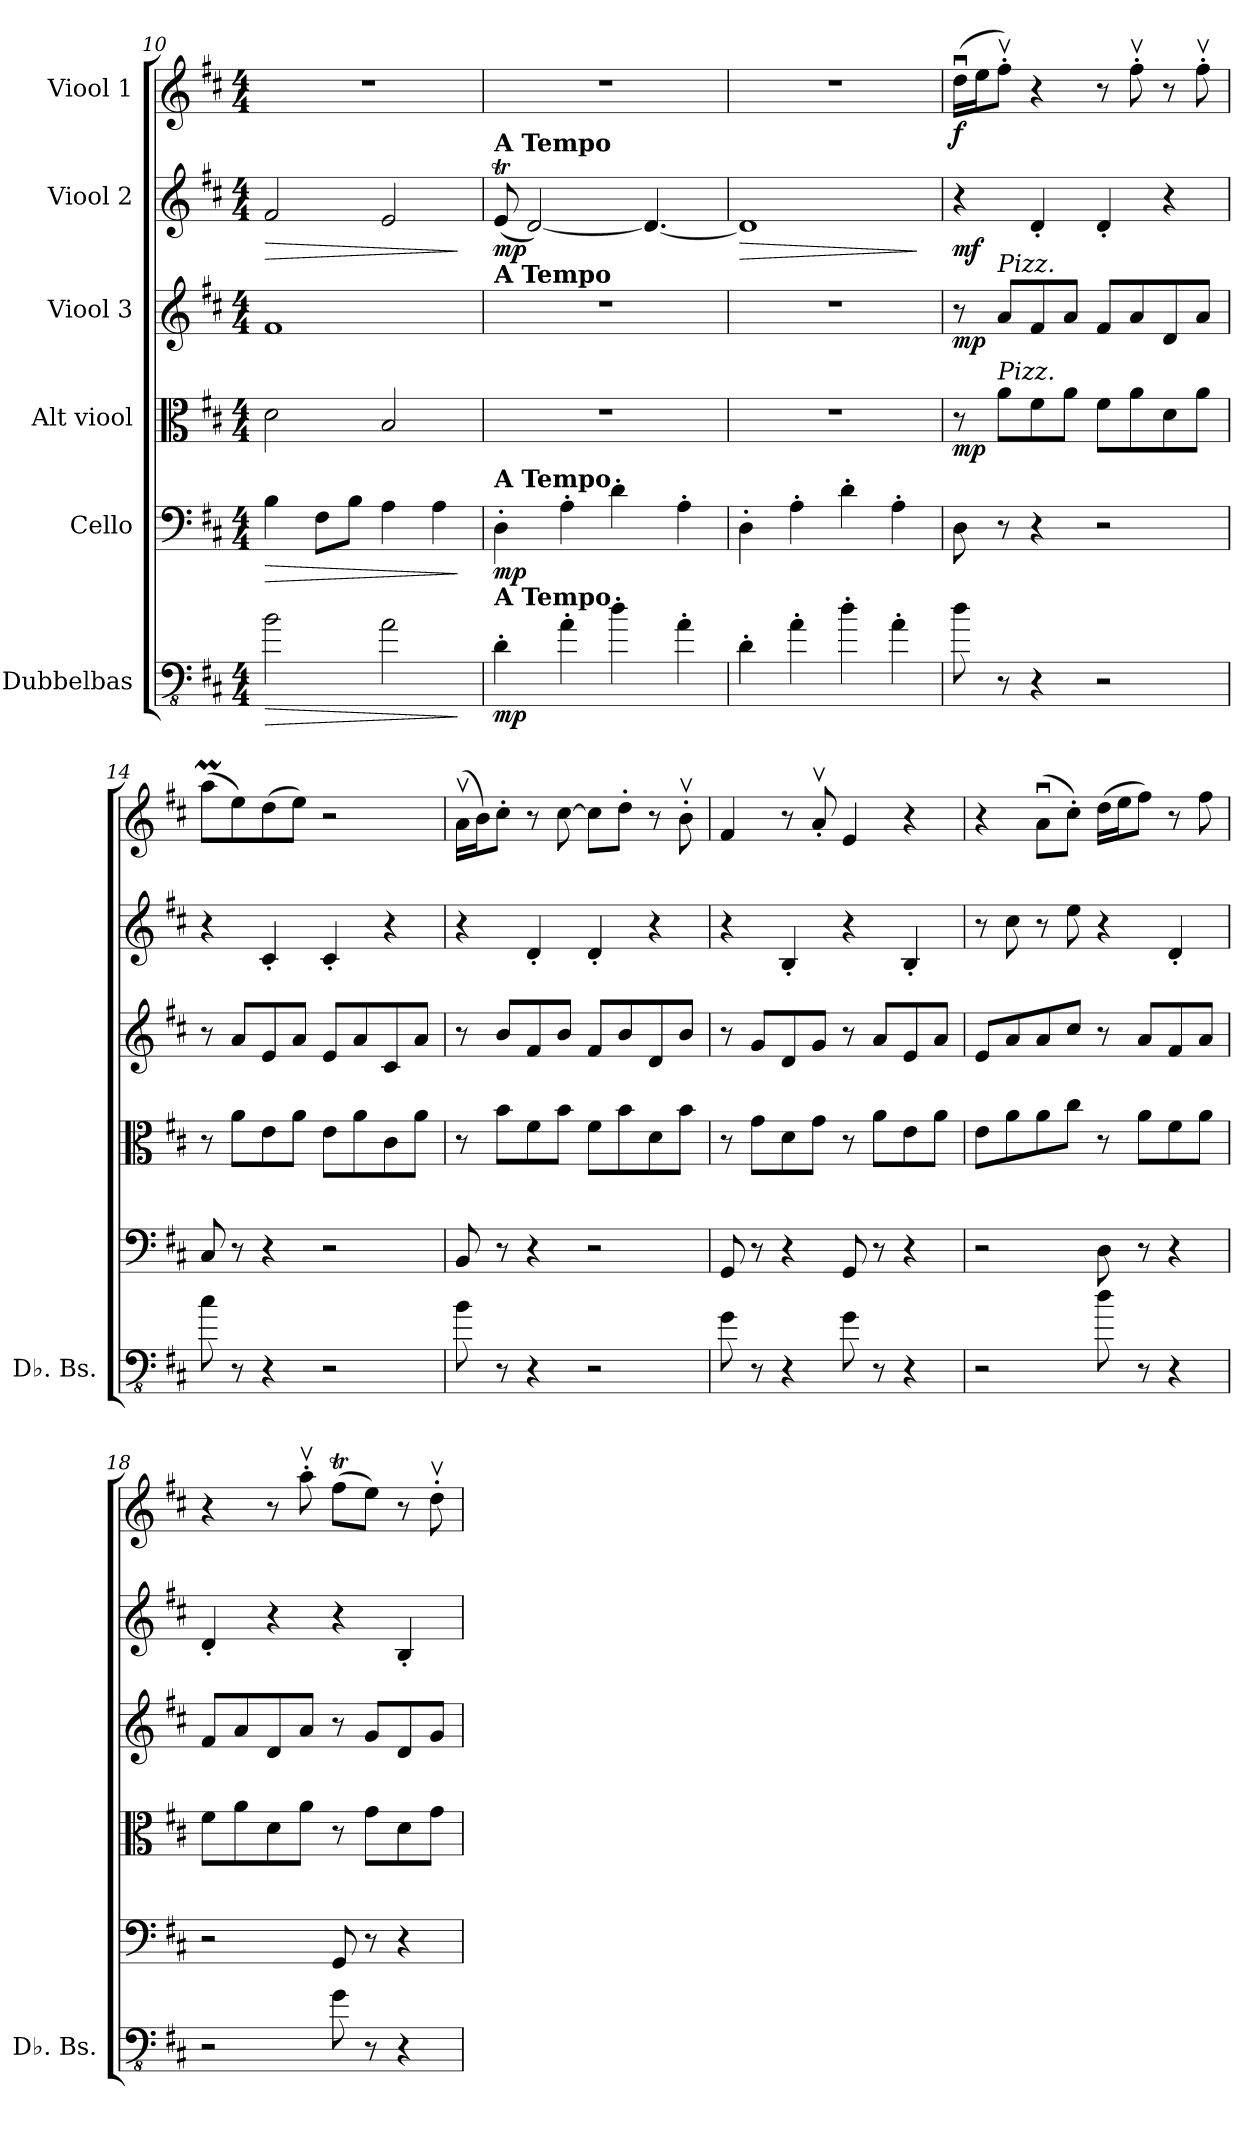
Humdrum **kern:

**kern	**dynam	**kern	**dynam	**kern	**dynam	**kern	**dynam	**kern	**dynam	**kern	**dynam
*part6	*part6	*part5	*part5	*part4	*part4	*part3	*part3	*part2	*part2	*part1	*part1
*staff6	*staff6	*staff5	*staff5	*staff4	*staff4	*staff3	*staff3	*staff2	*staff2	*staff1	*staff1
*I"Dubbelbas	*	*I"Cello	*	*I"Alt viool	*	*I"Viool 3	*	*I"Viool 2	*	*I"Viool 1	*
*I'Db. Bs.	*	*	*	*	*	*	*	*	*	*	*
*clefFv4	*	*clefF4	*	*clefC3	*	*clefG2	*	*clefG2	*	*clefG2	*
*ITrd7c12	*	*	*	*	*	*	*	*	*	*	*
*k[f#c#]	*	*k[f#c#]	*	*k[f#c#]	*	*k[f#c#]	*	*k[f#c#]	*	*k[f#c#]	*
*M4/4	*	*M4/4	*	*M4/4	*	*M4/4	*	*M4/4	*	*M4/4	*
=10	=10	=10	=10	=10	=10	=10	=10	=10	=10	=10	=10
!	!LO:HP:b	!	!LO:HP:b	!	!	!	!	!	!LO:HP:b	!	!
2BB\	>	4B\	>	2d\	.	1f#	.	2f#/	>	1r	.
.	.	8F#\L	.	.	.	.	.	.	.	.	.
.	.	8B\J	.	.	.	.	.	.	.	.	.
2AA\	.	4A\	.	2B/	.	.	.	2e/	.	.	.
.	.	4A\	.	.	.	.	.	.	.	.	.
.	]	.	]	.	.	.	.	.	]	.	.
!!LO:PB:g=z
=11	=11	=11	=11	=11	=11	=11	=11	=11	=11	=11	=11
!	!	!	!	!	!	!	!	!LO:TX:a:B:t=A Tempo	!	!	!
!	!	!	!	!	!	!LO:TX:a:B:t=A Tempo	!	!	!	!	!
!	!	!LO:TX:a:B:t=A Tempo	!	!	!	!	!	!	!	!	!
!LO:TX:a:B:t=A Tempo	!	!	!	!	!	!	!	!	!	!	!
!	!LO:DY:b	!	!LO:DY:b	!	!	!	!	!	!LO:DY:b	!	!
4DD'\	mp	4D'\	mp	1r	.	1r	.	(8eT/	mp	1r	.
.	.	.	.	.	.	.	.	[2d/)	.	.	.
4AA'\	.	4A'\	.	.	.	.	.	.	.	.	.
4D'\	.	4d'\	.	.	.	.	.	.	.	.	.
.	.	.	.	.	.	.	.	4.d/_	.	.	.
4AA'\	.	4A'\	.	.	.	.	.	.	.	.	.
=12	=12	=12	=12	=12	=12	=12	=12	=12	=12	=12	=12
!	!	!	!	!	!	!	!	!	!LO:HP:b	!	!
4DD'\	.	4D'\	.	1r	.	1r	.	1d]	>	1r	.
4AA'\	.	4A'\	.	.	.	.	.	.	.	.	.
4D'\	.	4d'\	.	.	.	.	.	.	.	.	.
4AA'\	.	4A'\	.	.	.	.	.	.	.	.	.
.	.	.	.	.	.	.	.	.	]	.	.
=13	=13	=13	=13	=13	=13	=13	=13	=13	=13	=13	=13
!	!	!	!	!	!LO:DY:b	!	!LO:DY:b	!	!LO:DY:b	!	!LO:DY:b
8D\	.	8D\	.	8r	mp	8r	mp	4r	mf	(16ddu\LL	f
.	.	.	.	.	.	.	.	.	.	16ee\J	.
!	!	!	!	!	!	!LO:TX:a:i:t=Pizz.	!	!	!	!	!
!	!	!	!	!LO:TX:a:i:t=Pizz.	!	!	!	!	!	!	!
8r	.	8r	.	8a\L	.	8a/L	.	.	.	8ff#v'\J)	.
4r	.	4r	.	8f#\	.	8f#/	.	4d'/	.	4r	.
.	.	.	.	8a\J	.	8a/J	.	.	.	.	.
2r	.	2r	.	8f#\L	.	8f#/L	.	4d'/	.	8r	.
.	.	.	.	8a\	.	8a/	.	.	.	8ff#v'\	.
.	.	.	.	8d\	.	8d/	.	4r	.	8r	.
.	.	.	.	8a\J	.	8a/J	.	.	.	8ff#v'\	.
=14	=14	=14	=14	=14	=14	=14	=14	=14	=14	=14	=14
8C#\	.	8C#/	.	8r	.	8r	.	4r	.	(8aaM\L	.
8r	.	8r	.	8a\L	.	8a/L	.	.	.	8ee\)	.
4r	.	4r	.	8e\	.	8e/	.	4c#'/	.	(8dd\	.
.	.	.	.	8a\J	.	8a/J	.	.	.	8ee\J)	.
2r	.	2r	.	8e\L	.	8e/L	.	4c#'/	.	2r	.
.	.	.	.	8a\	.	8a/	.	.	.	.	.
.	.	.	.	8c#\	.	8c#/	.	4r	.	.	.
.	.	.	.	8a\J	.	8a/J	.	.	.	.	.
=15	=15	=15	=15	=15	=15	=15	=15	=15	=15	=15	=15
8BB\	.	8BB/	.	8r	.	8r	.	4r	.	(16av\LL	.
.	.	.	.	.	.	.	.	.	.	16b\J)	.
8r	.	8r	.	8b\L	.	8b/L	.	.	.	8cc#'\J	.
4r	.	4r	.	8f#\	.	8f#/	.	4d'/	.	8r	.
.	.	.	.	8b\J	.	8b/J	.	.	.	[8cc#\	.
2r	.	2r	.	8f#\L	.	8f#/L	.	4d'/	.	8cc#\L]	.
.	.	.	.	8b\	.	8b/	.	.	.	8dd'\J	.
.	.	.	.	8d\	.	8d/	.	4r	.	8r	.
.	.	.	.	8b\J	.	8b/J	.	.	.	8bv'\	.
!!LO:LB:g=z
=16	=16	=16	=16	=16	=16	=16	=16	=16	=16	=16	=16
8GG\	.	8GG/	.	8r	.	8r	.	4r	.	4f#/	.
8r	.	8r	.	8g\L	.	8g/L	.	.	.	.	.
4r	.	4r	.	8d\	.	8d/	.	4B'/	.	8r	.
.	.	.	.	8g\J	.	8g/J	.	.	.	8av'/	.
8GG\	.	8GG/	.	8r	.	8r	.	4r	.	4e/	.
8r	.	8r	.	8a\L	.	8a/L	.	.	.	.	.
4r	.	4r	.	8e\	.	8e/	.	4B'/	.	4r	.
.	.	.	.	8a\J	.	8a/J	.	.	.	.	.
=17	=17	=17	=17	=17	=17	=17	=17	=17	=17	=17	=17
2r	.	2r	.	8e\L	.	8e/L	.	8r	.	4r	.
.	.	.	.	8a\	.	8a/	.	8cc#\	.	.	.
.	.	.	.	8a\	.	8a/	.	8r	.	(8au\L	.
.	.	.	.	8cc#\J	.	8cc#/J	.	8ee\	.	8cc#'\J)	.
8D\	.	8D\	.	8r	.	8r	.	4r	.	(16dd\LL	.
.	.	.	.	.	.	.	.	.	.	16ee\J	.
8r	.	8r	.	8a\L	.	8a/L	.	.	.	8ff#\J)	.
4r	.	4r	.	8f#\	.	8f#/	.	4d'/	.	8r	.
.	.	.	.	8a\J	.	8a/J	.	.	.	8ff#\	.
=18	=18	=18	=18	=18	=18	=18	=18	=18	=18	=18	=18
2r	.	2r	.	8f#\L	.	8f#/L	.	4d'/	.	4r	.
.	.	.	.	8a\	.	8a/	.	.	.	.	.
.	.	.	.	8d\	.	8d/	.	4r	.	8r	.
.	.	.	.	8a\J	.	8a/J	.	.	.	8aav'\	.
8GG\	.	8GG/	.	8r	.	8r	.	4r	.	(8ff#t\L	.
8r	.	8r	.	8g\L	.	8g/L	.	.	.	8ee\J)	.
4r	.	4r	.	8d\	.	8d/	.	4B'/	.	8r	.
.	.	.	.	8g\J	.	8g/J	.	.	.	8ddv'\	.
=	=	=	=	=	=	=	=	=	=	=	=
*-	*-	*-	*-	*-	*-	*-	*-	*-	*-	*-	*-
